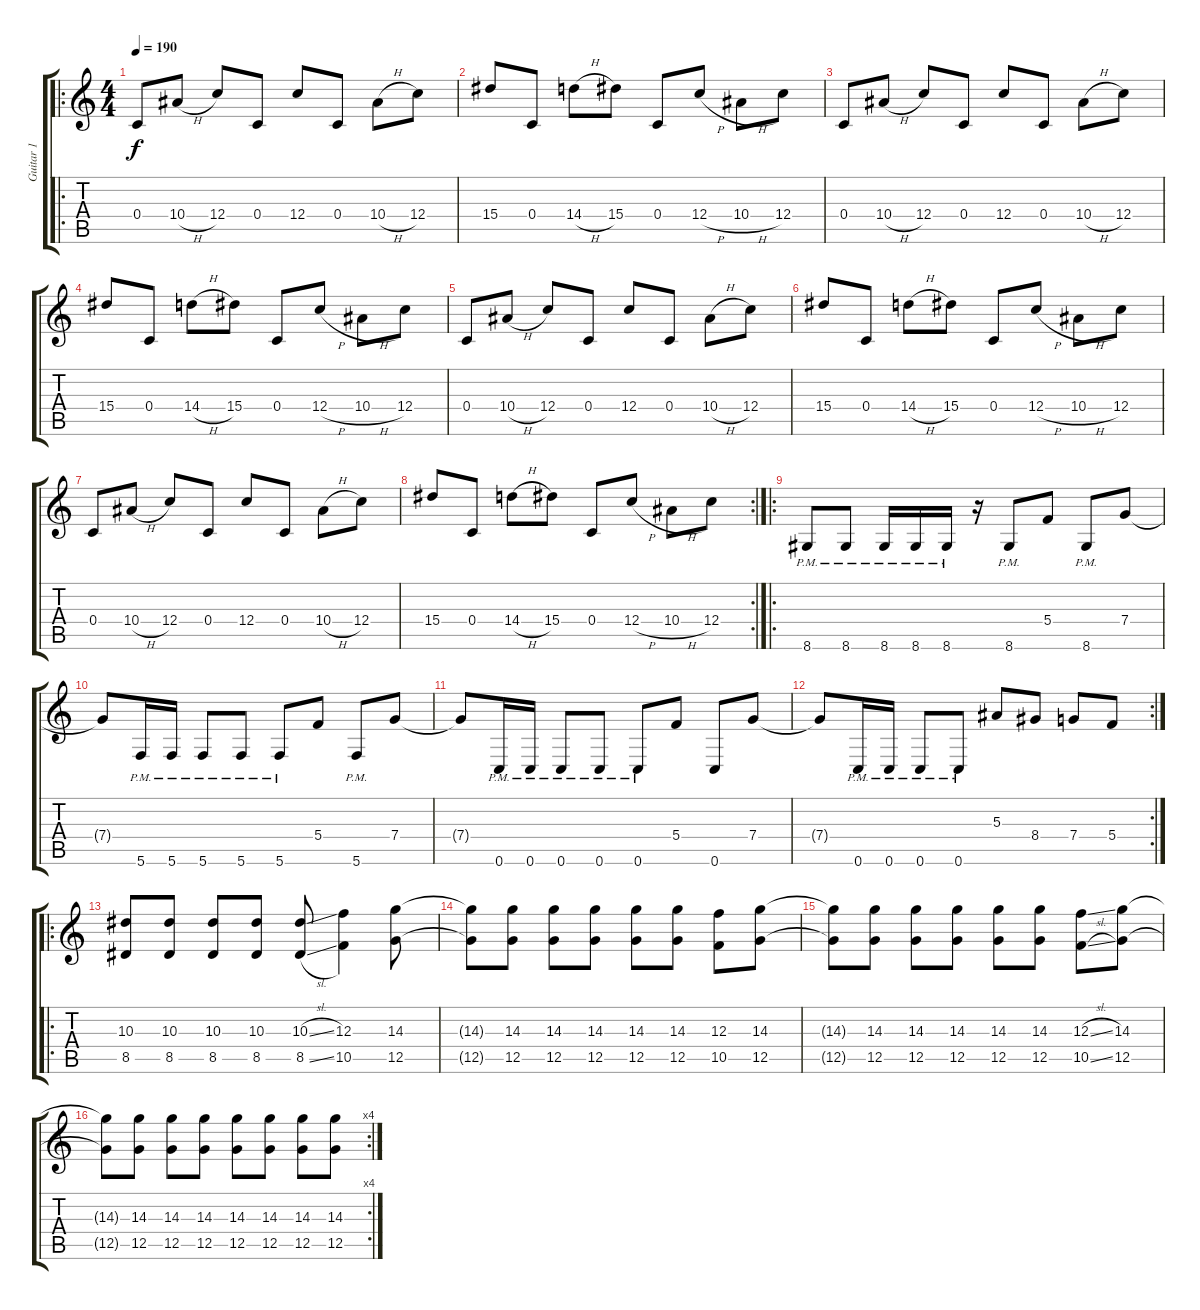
\track ("Guitar 1" "Guitar 1") {instrument distortionguitar}
\staff {score tabs}
\tuning (D4 A3 F3 C3 G2 C2) {hide}
\ro
\ts (4 4)
\tempo 190
\clef g2
\ks c
0.4.8{dy f} 10.4{h}.8 12.4.8 0.4.8 12.4.8 0.4.8 10.4{h}.8 12.4.8 |
15.4.8 0.4.8 14.4{h}.8 15.4.8 0.4.8 12.4{h}.8 10.4{h}.8 12.4.8 |
0.4.8 10.4{h}.8 12.4.8 0.4.8 12.4.8 0.4.8 10.4{h}.8 12.4.8 |
15.4.8 0.4.8 14.4{h}.8 15.4.8 0.4.8 12.4{h}.8 10.4{h}.8 12.4.8 |
0.4.8 10.4{h}.8 12.4.8 0.4.8 12.4.8 0.4.8 10.4{h}.8 12.4.8 |
15.4.8 0.4.8 14.4{h}.8 15.4.8 0.4.8 12.4{h}.8 10.4{h}.8 12.4.8 |
0.4.8 10.4{h}.8 12.4.8 0.4.8 12.4.8 0.4.8 10.4{h}.8 12.4.8 |
\rc 2
15.4.8 0.4.8 14.4{h}.8 15.4.8 0.4.8 12.4{h}.8 10.4{h}.8 12.4.8 |
\ro
8.6{pm}.8 8.6{pm}.8 8.6{pm}.16 8.6{pm}.16 8.6{pm}.16 r.16 8.6{pm}.8 5.4.8 8.6{pm}.8 7.4.8 |
7.4{t}.8 5.6{pm}.16 5.6{pm}.16 5.6{pm}.8 5.6{pm}.8 5.6{pm}.8 5.4.8 5.6{pm}.8 7.4.8 |
7.4{t}.8 0.6{pm}.16 0.6{pm}.16 0.6{pm}.8 0.6{pm}.8 0.6{pm}.8 5.4.8 0.6.8 7.4.8 |
\rc 2
7.4{t}.8 0.6{pm}.16 0.6{pm}.16 0.6{pm}.8 0.6{pm}.8 5.3.8 8.4.8 7.4.8 5.4.8 |
\ro
(10.3 8.5).8 (10.3 8.5).8 (10.3 8.5).8 (10.3 8.5).8 (10.3{sl} 8.5{sl}).8 (12.3 10.5).4 (14.3 12.5).8 |
(14.3{t} 12.5{t}).8 (14.3 12.5).8 (14.3 12.5).8 (14.3 12.5).8 (14.3 12.5).8 (14.3 12.5).8 (12.3 10.5).8 (14.3 12.5).8 |
(14.3{t} 12.5{t}).8 (14.3 12.5).8 (14.3 12.5).8 (14.3 12.5).8 (14.3 12.5).8 (14.3 12.5).8 (12.3{sl} 10.5{sl}).8 (14.3 12.5).8 |
\rc 4
(14.3{t} 12.5{t}).8 (14.3 12.5).8 (14.3 12.5).8 (14.3 12.5).8 (14.3 12.5).8 (14.3 12.5).8 (14.3 12.5).8 (14.3 12.5).8
